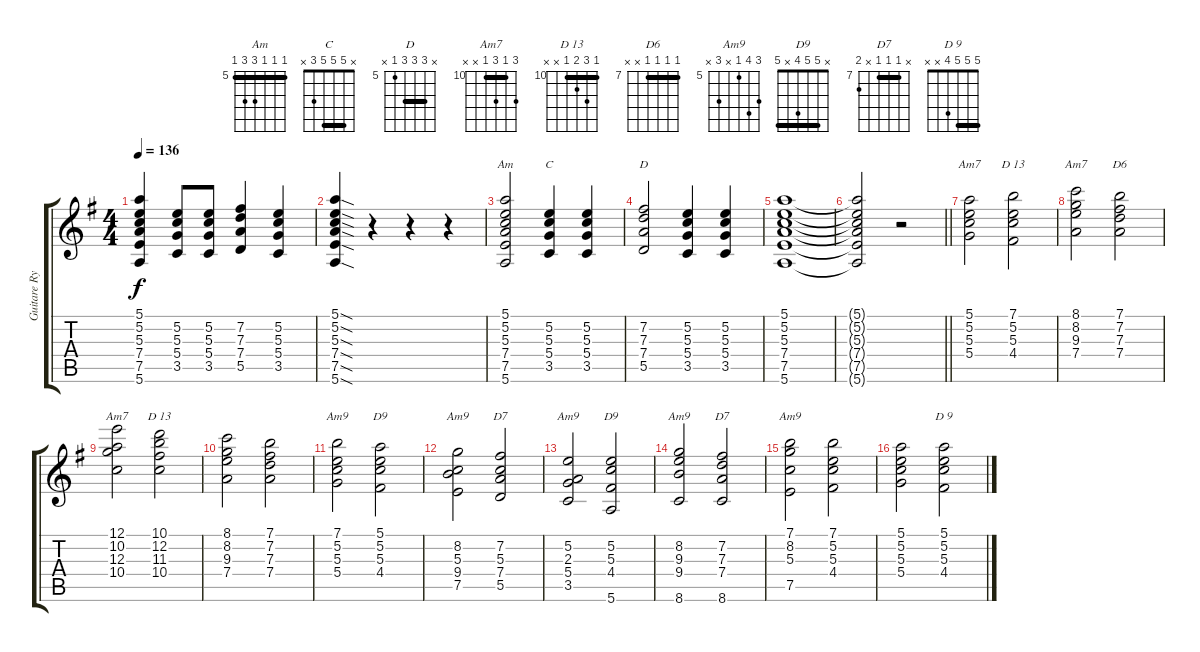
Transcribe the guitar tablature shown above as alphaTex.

\track ("Guitare Rythme" "Guitare Ry") {instrument electricguitarclean}
\staff {score tabs}
\tuning (E4 B3 G3 D3 A2 E2) {hide}
\chord ("Am" 5 5 5 7 7 5) {firstfret 5 barre 5}
\chord ("C" x 5 5 5 3 x) {barre 5}
\chord ("D" x 7 7 7 5 x) {firstfret 5 barre 7}
\chord ("Am7" 5 5 5 5 x x) {barre 5}
\chord ("D 13" 7 5 5 4 x x) {firstfret 4 barre 5}
\chord ("Am7" 8 8 9 7 x x) {firstfret 7}
\chord ("D6" 7 7 7 7 x x) {firstfret 7 barre 7}
\chord ("Am7" 12 10 12 10 x x) {firstfret 10 barre 10}
\chord ("D 13" 10 12 11 10 x x) {firstfret 10 barre 10}
\chord ("Am9" 7 5 5 5 x x) {firstfret 5 barre 5}
\chord ("D9" 5 5 5 4 x x) {barre 5}
\chord ("Am9" x 8 5 9 7 x) {firstfret 5}
\chord ("D7" x 7 5 7 5 x) {firstfret 5 barre 5}
\chord ("Am9" x 5 2 5 3 x)
\chord ("D9" x 5 5 4 x 5) {barre 5}
\chord ("Am9" x 8 9 9 x 8) {firstfret 8}
\chord ("D7" x 7 7 7 x 8) {firstfret 7 barre 7}
\chord ("Am9" 7 8 5 x 7 x) {firstfret 5}
\chord ("D 9" 5 5 5 4 x x) {barre 5}
\ts (4 4)
\tempo 136
\clef g2
\ks g
(5.1 5.2 5.3 7.4 7.5 5.6).4{dy f} (5.2 5.3 5.4 3.5).8 (5.2 5.3 5.4 3.5).8 (7.2 7.3 7.4 5.5).4 (5.2 5.3 5.4 3.5).4 |
(5.1{sod} 5.2{sod} 5.3{sod} 7.4{sod} 7.5{sod} 5.6{sod}).4 r.4 r.4 r.4 |
(5.1 5.2 5.3 7.4 7.5 5.6).2{ch "Am"} (5.2 5.3 5.4 3.5).4{ch "C"} (5.2 5.3 5.4 3.5).4 |
(7.2 7.3 7.4 5.5).2{ch "D"} (5.2 5.3 5.4 3.5).4 (5.2 5.3 5.4 3.5).4 |
(5.1 5.2 5.3 7.4 7.5 5.6).1 |
\barLineRight lightlight
(5.1{t} 5.2{t} 5.3{t} 7.4{t} 7.5{t} 5.6{t}).2 r.2 |
(5.1 5.2 5.3 5.4).2{ch "Am7" volume 9 instrument electricpiano1} (7.1 5.2 5.3 4.4).2{ch "D 13"} |
(8.1 8.2 9.3 7.4).2{ch "Am7"} (7.1 7.2 7.3 7.4).2{ch "D6"} |
(12.1 10.2 12.3 10.4).2{ch "Am7"} (10.1 12.2 11.3 10.4).2{ch "D 13"} |
(8.1 8.2 9.3 7.4).2 (7.1 7.2 7.3 7.4).2 |
(7.1 5.2 5.3 5.4).2{ch "Am9"} (5.1 5.2 5.3 4.4).2{ch "D9"} |
(8.2 5.3 9.4 7.5).2{ch "Am9"} (7.2 5.3 7.4 5.5).2{ch "D7"} |
(5.2 2.3 5.4 3.5).2{ch "Am9"} (5.2 5.3 4.4 5.6).2{ch "D9"} |
(8.2 9.3 9.4 8.6).2{ch "Am9"} (7.2 7.3 7.4 8.6).2{ch "D7"} |
(7.1 8.2 5.3 7.5).2{ch "Am9"} (7.1 5.2 5.3 4.4).2 |
(5.1 5.2 5.3 5.4).2 (5.1 5.2 5.3 4.4).2{ch "D 9"}
